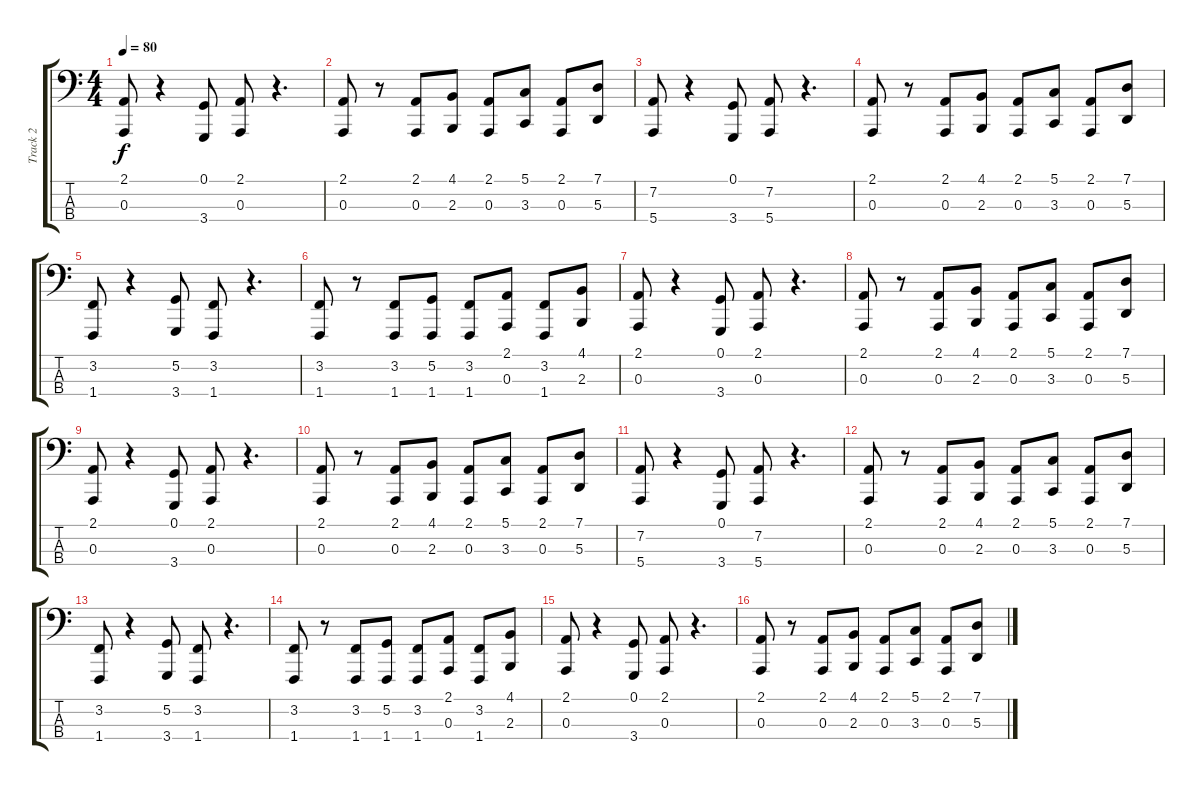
\track ("Track 2" "Track 2") {instrument stringensemble1}
\staff {score tabs}
\tuning (G2 D2 A1 E1) {hide}
\ts (4 4)
\tempo 80
\clef f4
\ks c
(2.1 0.3).8{dy f} r.4 (0.1 3.4).8 (2.1 0.3).8 r.4{d} |
(2.1 0.3).8 r.8 (2.1 0.3).8 (4.1 2.3).8 (2.1 0.3).8 (5.1 3.3).8 (2.1 0.3).8 (7.1 5.3).8 |
(7.2 5.4).8 r.4 (0.1 3.4).8 (7.2 5.4).8 r.4{d} |
(2.1 0.3).8 r.8 (2.1 0.3).8 (4.1 2.3).8 (2.1 0.3).8 (5.1 3.3).8 (2.1 0.3).8 (7.1 5.3).8 |
(3.2 1.4).8 r.4 (5.2 3.4).8 (3.2 1.4).8 r.4{d} |
(3.2 1.4).8 r.8 (3.2 1.4).8 (5.2 1.4).8 (3.2 1.4).8 (2.1 0.3).8 (3.2 1.4).8 (4.1 2.3).8 |
(2.1 0.3).8 r.4 (0.1 3.4).8 (2.1 0.3).8 r.4{d} |
(2.1 0.3).8 r.8 (2.1 0.3).8 (4.1 2.3).8 (2.1 0.3).8 (5.1 3.3).8 (2.1 0.3).8 (7.1 5.3).8 |
(2.1 0.3).8 r.4 (0.1 3.4).8 (2.1 0.3).8 r.4{d} |
(2.1 0.3).8 r.8 (2.1 0.3).8 (4.1 2.3).8 (2.1 0.3).8 (5.1 3.3).8 (2.1 0.3).8 (7.1 5.3).8 |
(7.2 5.4).8 r.4 (0.1 3.4).8 (7.2 5.4).8 r.4{d} |
(2.1 0.3).8 r.8 (2.1 0.3).8 (4.1 2.3).8 (2.1 0.3).8 (5.1 3.3).8 (2.1 0.3).8 (7.1 5.3).8 |
(3.2 1.4).8 r.4 (5.2 3.4).8 (3.2 1.4).8 r.4{d} |
(3.2 1.4).8 r.8 (3.2 1.4).8 (5.2 1.4).8 (3.2 1.4).8 (2.1 0.3).8 (3.2 1.4).8 (4.1 2.3).8 |
(2.1 0.3).8 r.4 (0.1 3.4).8 (2.1 0.3).8 r.4{d} |
(2.1 0.3).8 r.8 (2.1 0.3).8 (4.1 2.3).8 (2.1 0.3).8 (5.1 3.3).8 (2.1 0.3).8 (7.1 5.3).8
